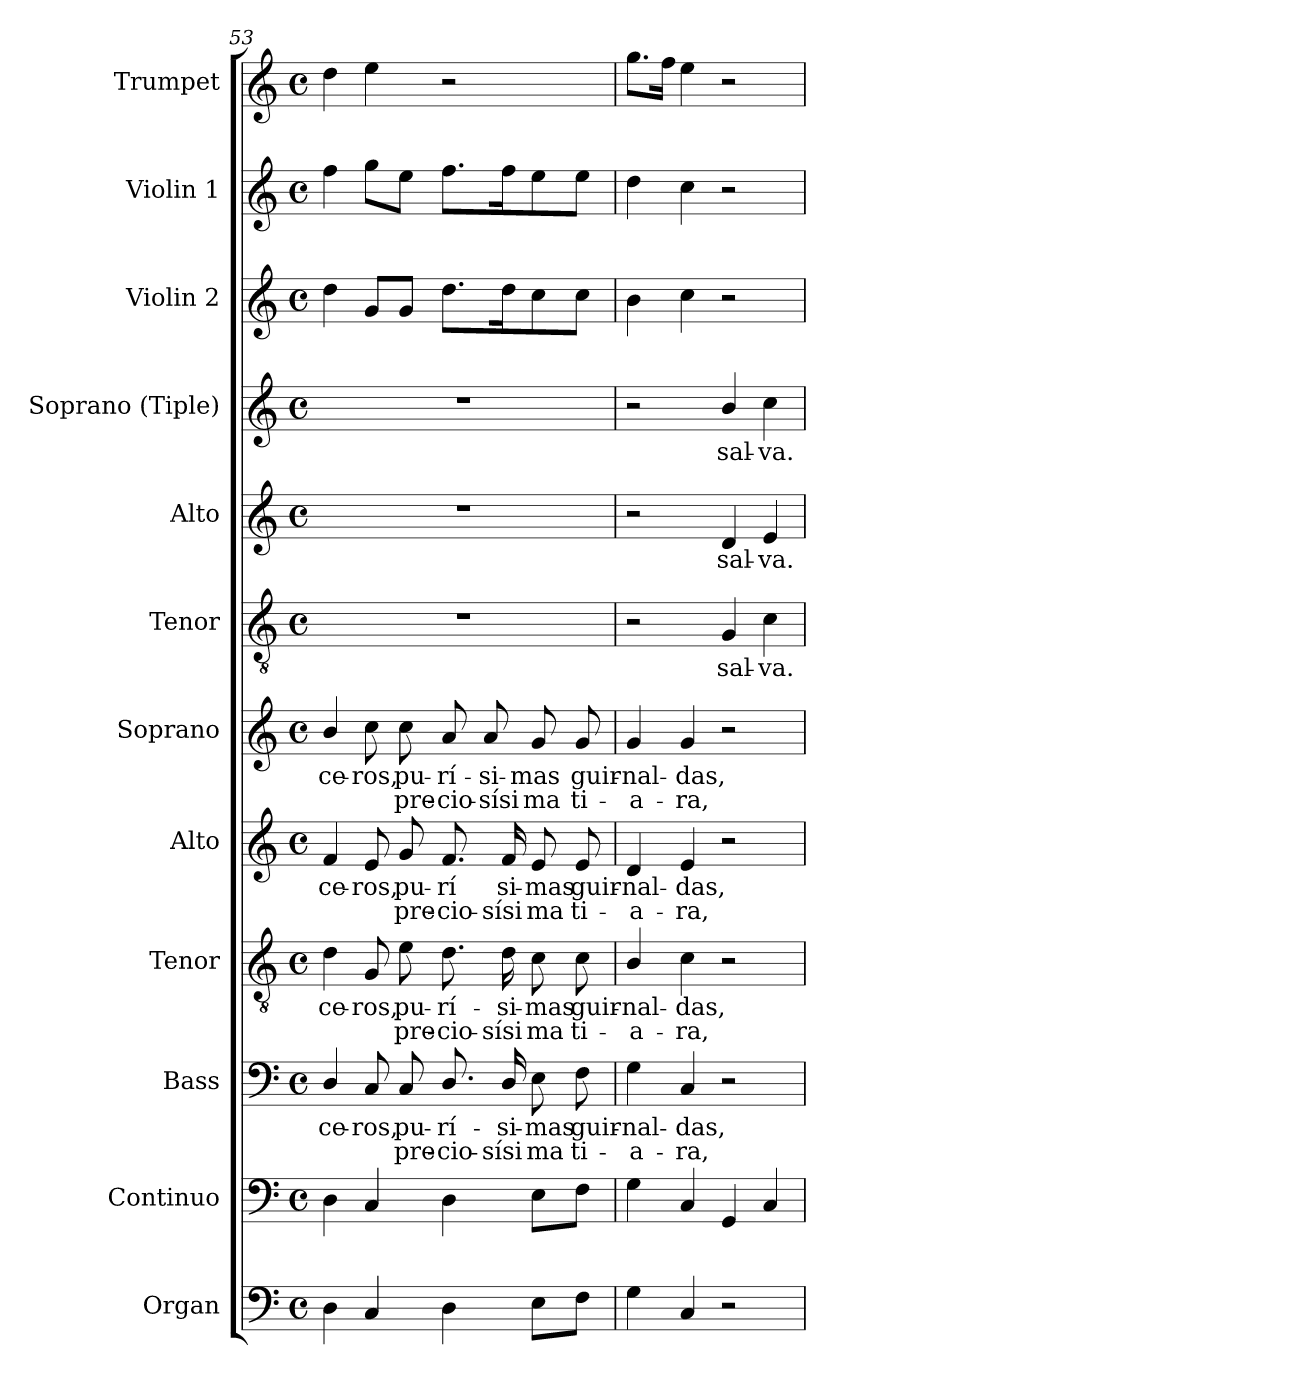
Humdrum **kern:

**kern	**kern	**kern	**text	**text	**kern	**text	**text	**kern	**text	**text	**kern	**text	**text	**kern	**text	**kern	**text	**kern	**text	**kern	**kern	**kern
*part12	*part11	*part10	*part10	*part10	*part9	*part9	*part9	*part8	*part8	*part8	*part7	*part7	*part7	*part6	*part6	*part5	*part5	*part4	*part4	*part3	*part2	*part1
*staff12	*staff11	*staff10	*staff10	*staff10	*staff9	*staff9	*staff9	*staff8	*staff8	*staff8	*staff7	*staff7	*staff7	*staff6	*staff6	*staff5	*staff5	*staff4	*staff4	*staff3	*staff2	*staff1
*I"Organ	*I"Continuo	*I"Bass	*	*	*I"Tenor	*	*	*I"Alto	*	*	*I"Soprano	*	*	*I"Tenor	*	*I"Alto	*	*I"Soprano (Tiple)	*	*I"Violin 2	*I"Violin 1	*I"Trumpet
*I'Org.	*I'Cont.	*I'B.	*	*	*I'T.	*	*	*I'A.	*	*	*I'S.	*	*	*I'T.	*	*I'A.	*	*I'S.	*	*I'Vln. 2	*I'Vln. 1	*I'Tpt.
*clefF4	*clefF4	*clefF4	*	*	*clefGv2	*	*	*clefG2	*	*	*clefG2	*	*	*clefGv2	*	*clefG2	*	*clefG2	*	*clefG2	*clefG2	*clefG2
*	*	*	*	*	*ITrd7c12	*	*	*	*	*	*	*	*	*ITrd7c12	*	*	*	*	*	*	*	*
*k[]	*k[]	*k[]	*	*	*k[]	*	*	*k[]	*	*	*k[]	*	*	*k[]	*	*k[]	*	*k[]	*	*k[]	*k[]	*k[]
*C:	*C:	*C:	*	*	*C:	*	*	*C:	*	*	*C:	*	*	*C:	*	*C:	*	*C:	*	*C:	*C:	*C:
*M4/4	*M4/4	*M4/4	*	*	*M4/4	*	*	*M4/4	*	*	*M4/4	*	*	*M4/4	*	*M4/4	*	*M4/4	*	*M4/4	*M4/4	*M4/4
*met(c)	*met(c)	*met(c)	*	*	*met(c)	*	*	*met(c)	*	*	*met(c)	*	*	*met(c)	*	*met(c)	*	*met(c)	*	*met(c)	*met(c)	*met(c)
=53	=53	=53	=53	=53	=53	=53	=53	=53	=53	=53	=53	=53	=53	=53	=53	=53	=53	=53	=53	=53	=53	=53
!	!	!	!LO:LY:b:color=#000000	!	!	!	!	!	!	!	!	!	!	!	!	!	!	!	!	!	!	!
!	!	!	!	!	!	!LO:LY:b:color=#000000	!	!	!	!	!	!	!	!	!	!	!	!	!	!	!	!
!	!	!	!	!	!	!	!	!	!LO:LY:b:color=#000000	!	!	!	!	!	!	!	!	!	!	!	!	!
!	!	!	!	!	!	!	!	!	!	!	!	!LO:LY:b:color=#000000	!	!	!	!	!	!	!	!	!	!
4Di\	4Di\	4Di/	-ce-	.	4Di\	-ce-	.	4fi/	-ce-	.	4bi/	-ce-	.	1r	.	1r	.	1r	.	4ddi\	4ffi\	4ddi\
!	!	!	!LO:LY:b:color=#000000	!	!	!	!	!	!	!	!	!	!	!	!	!	!	!	!	!	!	!
!	!	!	!	!	!	!LO:LY:b:color=#000000	!	!	!	!	!	!	!	!	!	!	!	!	!	!	!	!
!	!	!	!	!	!	!	!	!	!LO:LY:b:color=#000000	!	!	!	!	!	!	!	!	!	!	!	!	!
!	!	!	!	!	!	!	!	!	!	!	!	!LO:LY:b:color=#000000	!	!	!	!	!	!	!	!	!	!
4Ci/	4Ci/	8Ci/	-ros,	.	8GGi/	-ros,	.	8ei/	-ros,	.	8cci\	-ros,	.	.	.	.	.	.	.	8gi/L	8ggi\L	4eei\
!	!	!	!LO:LY:b:color=#000000	!LO:LY:b:color=#000000	!	!	!	!	!	!	!	!	!	!	!	!	!	!	!	!	!	!
!	!	!	!	!	!	!LO:LY:b:color=#000000	!LO:LY:b:color=#000000	!	!	!	!	!	!	!	!	!	!	!	!	!	!	!
!	!	!	!	!	!	!	!	!	!LO:LY:b:color=#000000	!LO:LY:b:color=#000000	!	!	!	!	!	!	!	!	!	!	!	!
!	!	!	!	!	!	!	!	!	!	!	!	!LO:LY:b:color=#000000	!LO:LY:b:color=#000000	!	!	!	!	!	!	!	!	!
.	.	8Ci/	pu-	pre-	8Ei\	pu-	pre-	8gi/	pu-	pre-	8cci\	pu-	pre-	.	.	.	.	.	.	8gi/J	8eei\J	.
!	!	!	!LO:LY:b:color=#000000	!LO:LY:b:color=#000000	!	!	!	!	!	!	!	!	!	!	!	!	!	!	!	!	!	!
!	!	!	!	!	!	!LO:LY:b:color=#000000	!LO:LY:b:color=#000000	!	!	!	!	!	!	!	!	!	!	!	!	!	!	!
!	!	!	!	!	!	!	!	!	!LO:LY:b:color=#000000	!LO:LY:b:color=#000000	!	!	!	!	!	!	!	!	!	!	!	!
!	!	!	!	!	!	!	!	!	!	!	!	!LO:LY:b:color=#000000	!LO:LY:b:color=#000000	!	!	!	!	!	!	!	!	!
4Di\	4Di\	8.Di/	-rí-	-cio-	8.Di\	-rí-	-cio-	8.fi/	-rí	-cio-	8ai/	-rí-	-cio-	.	.	.	.	.	.	8.ddi\L	8.ffi\L	2r
!	!	!	!	!	!	!	!	!	!	!	!	!LO:LY:b:color=#000000	!LO:LY:b:color=#000000	!	!	!	!	!	!	!	!	!
.	.	.	.	.	.	.	.	.	.	.	8ai/	-si-	-sísi	.	.	.	.	.	.	.	.	.
!	!	!	!LO:LY:b:color=#000000	!LO:LY:b:color=#000000	!	!	!	!	!	!	!	!	!	!	!	!	!	!	!	!	!	!
!	!	!	!	!	!	!LO:LY:b:color=#000000	!LO:LY:b:color=#000000	!	!	!	!	!	!	!	!	!	!	!	!	!	!	!
!	!	!	!	!	!	!	!	!	!LO:LY:b:color=#000000	!LO:LY:b:color=#000000	!	!	!	!	!	!	!	!	!	!	!	!
.	.	16Di/	-si-	-sísi	16Di\	-si-	-sísi	16fi/	si-	-sísi	.	.	.	.	.	.	.	.	.	16ddi\k	16ffi\k	.
!	!	!	!LO:LY:b:color=#000000	!LO:LY:b:color=#000000	!	!	!	!	!	!	!	!	!	!	!	!	!	!	!	!	!	!
!	!	!	!	!	!	!LO:LY:b:color=#000000	!LO:LY:b:color=#000000	!	!	!	!	!	!	!	!	!	!	!	!	!	!	!
!	!	!	!	!	!	!	!	!	!LO:LY:b:color=#000000	!LO:LY:b:color=#000000	!	!	!	!	!	!	!	!	!	!	!	!
!	!	!	!	!	!	!	!	!	!	!	!	!LO:LY:b:color=#000000	!LO:LY:b:color=#000000	!	!	!	!	!	!	!	!	!
8Ei\L	8Ei\L	8Ei\	-mas	ma	8Ci\	-mas	ma	8ei/	-mas	ma	8gi/	-mas	ma	.	.	.	.	.	.	8cci\	8eei\	.
!	!	!	!LO:LY:b:color=#000000	!LO:LY:b:color=#000000	!	!	!	!	!	!	!	!	!	!	!	!	!	!	!	!	!	!
!	!	!	!	!	!	!LO:LY:b:color=#000000	!LO:LY:b:color=#000000	!	!	!	!	!	!	!	!	!	!	!	!	!	!	!
!	!	!	!	!	!	!	!	!	!LO:LY:b:color=#000000	!LO:LY:b:color=#000000	!	!	!	!	!	!	!	!	!	!	!	!
!	!	!	!	!	!	!	!	!	!	!	!	!LO:LY:b:color=#000000	!LO:LY:b:color=#000000	!	!	!	!	!	!	!	!	!
8Fi\J	8Fi\J	8Fi\	guir-	ti-	8Ci\	guir-	ti-	8ei/	guir-	ti-	8gi/	guir-	ti-	.	.	.	.	.	.	8cci\J	8eei\J	.
=54	=54	=54	=54	=54	=54	=54	=54	=54	=54	=54	=54	=54	=54	=54	=54	=54	=54	=54	=54	=54	=54	=54
!	!	!	!LO:LY:b:color=#000000	!LO:LY:b:color=#000000	!	!	!	!	!	!	!	!	!	!	!	!	!	!	!	!	!	!
!	!	!	!	!	!	!LO:LY:b:color=#000000	!LO:LY:b:color=#000000	!	!	!	!	!	!	!	!	!	!	!	!	!	!	!
!	!	!	!	!	!	!	!	!	!LO:LY:b:color=#000000	!LO:LY:b:color=#000000	!	!	!	!	!	!	!	!	!	!	!	!
!	!	!	!	!	!	!	!	!	!	!	!	!LO:LY:b:color=#000000	!LO:LY:b:color=#000000	!	!	!	!	!	!	!	!	!
4Gi\	4Gi\	4Gi\	-nal-	-a-	4BBi/	-nal-	-a-	4di/	-nal-	-a-	4gi/	-nal-	-a-	2r	.	2r	.	2r	.	4bi\	4ddi\	8.ggi\L
.	.	.	.	.	.	.	.	.	.	.	.	.	.	.	.	.	.	.	.	.	.	16ffi\Jk
!	!	!	!LO:LY:b:color=#000000	!LO:LY:b:color=#000000	!	!	!	!	!	!	!	!	!	!	!	!	!	!	!	!	!	!
!	!	!	!	!	!	!LO:LY:b:color=#000000	!LO:LY:b:color=#000000	!	!	!	!	!	!	!	!	!	!	!	!	!	!	!
!	!	!	!	!	!	!	!	!	!LO:LY:b:color=#000000	!LO:LY:b:color=#000000	!	!	!	!	!	!	!	!	!	!	!	!
!	!	!	!	!	!	!	!	!	!	!	!	!LO:LY:b:color=#000000	!LO:LY:b:color=#000000	!	!	!	!	!	!	!	!	!
4Ci/	4Ci/	4Ci/	-das,	-ra,	4Ci\	-das,	-ra,	4ei/	-das,	-ra,	4gi/	-das,	-ra,	.	.	.	.	.	.	4cci\	4cci\	4eei\
!	!	!	!	!	!	!	!	!	!	!	!	!	!	!	!LO:LY:b:color=#000000	!	!	!	!	!	!	!
!	!	!	!	!	!	!	!	!	!	!	!	!	!	!	!	!	!LO:LY:b:color=#000000	!	!	!	!	!
!	!	!	!	!	!	!	!	!	!	!	!	!	!	!	!	!	!	!	!LO:LY:b:color=#000000	!	!	!
2r	4GGi/	2r	.	.	2r	.	.	2r	.	.	2r	.	.	4GGi/	sal-	4di/	sal-	4bi/	sal-	2r	2r	2r
!	!	!	!	!	!	!	!	!	!	!	!	!	!	!	!LO:LY:b:color=#000000	!	!	!	!	!	!	!
!	!	!	!	!	!	!	!	!	!	!	!	!	!	!	!	!	!LO:LY:b:color=#000000	!	!	!	!	!
!	!	!	!	!	!	!	!	!	!	!	!	!	!	!	!	!	!	!	!LO:LY:b:color=#000000	!	!	!
.	4Ci/	.	.	.	.	.	.	.	.	.	.	.	.	4Ci\	-va.	4ei/	-va.	4cci\	-va.	.	.	.
=	=	=	=	=	=	=	=	=	=	=	=	=	=	=	=	=	=	=	=	=	=	=
*-	*-	*-	*-	*-	*-	*-	*-	*-	*-	*-	*-	*-	*-	*-	*-	*-	*-	*-	*-	*-	*-	*-
